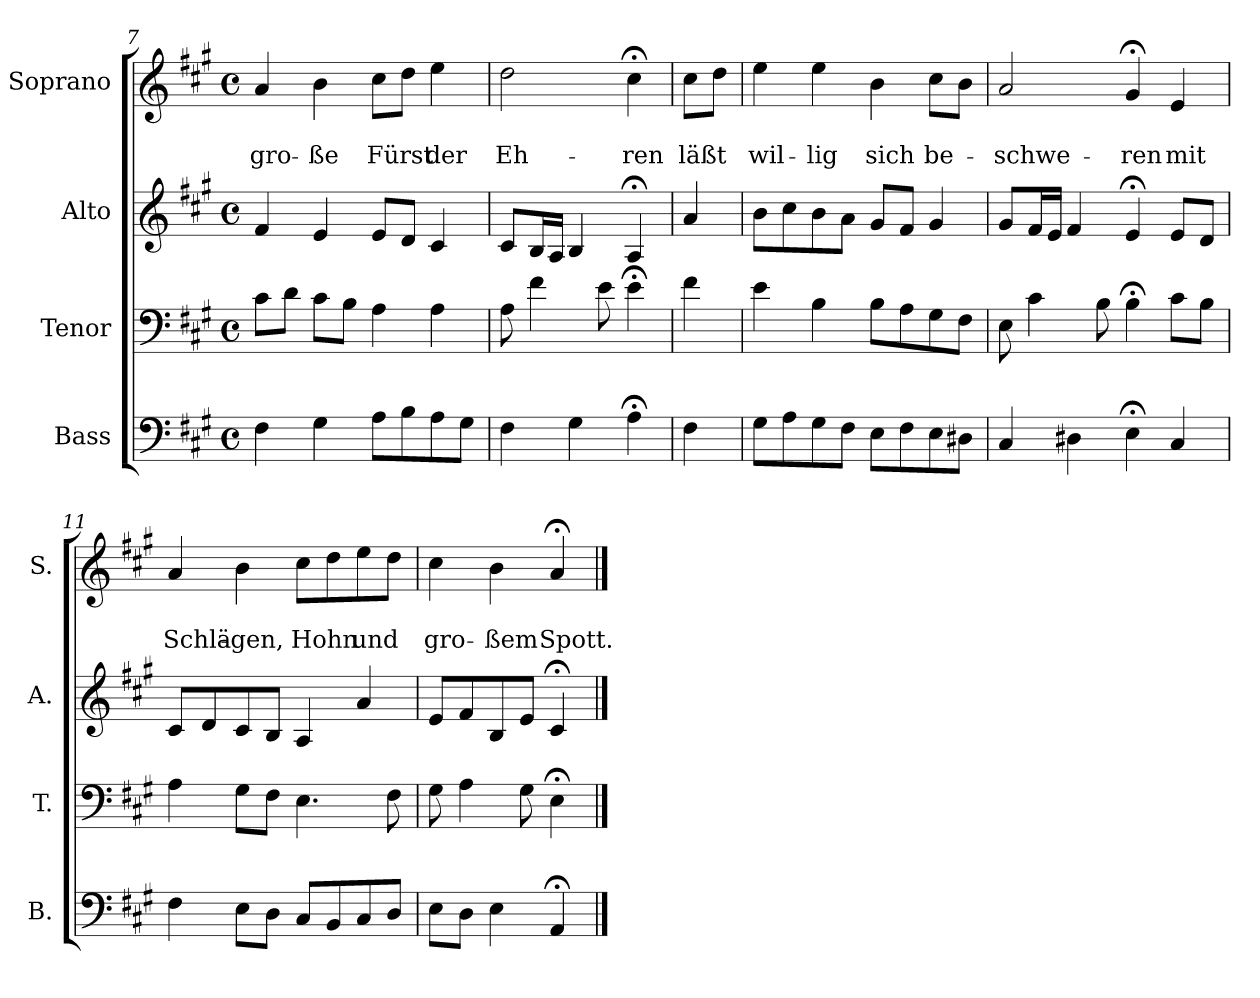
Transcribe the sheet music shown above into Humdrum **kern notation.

**kern	**kern	**kern	**kern	**text	**text
*part4	*part3	*part2	*part1	*part1	*part1
*staff4	*staff3	*staff2	*staff1	*staff1	*staff1
*I"Bass	*I"Tenor	*I"Alto	*I"Soprano	*	*
*I'B.	*I'T.	*I'A.	*I'S.	*	*
*clefF4	*clefF4	*clefG2	*clefG2	*	*
*k[f#c#g#]	*k[f#c#g#]	*k[f#c#g#]	*k[f#c#g#]	*	*
*A:	*A:	*A:	*A:	*	*
*M4/4	*M4/4	*M4/4	*M4/4	*	*
*met(c)	*met(c)	*met(c)	*met(c)	*	*
=7	=7	=7	=7	=7	=7
4F#\	8c#\L	4f#/	4a/	.	gro-
.	8d\J	.	.	.	.
4G#\	8c#\L	4e/	4b\	.	-ße
.	8B\J	.	.	.	.
8A\L	4A\	8e/L	8cc#\L	.	Fürst
8B\	.	8d/J	8dd\J	.	.
8A\	4A\	4c#/	4ee\	.	der
8G#\J	.	.	.	.	.
=8	=8	=8	=8	=8	=8
4F#\	8A\	8c#/L	2dd\	.	Eh-
.	4f#\	16B/L	.	.	.
.	.	16A/JJ	.	.	.
4G#\	.	4B/	.	.	.
.	8e\	.	.	.	.
4A;<\	4e;<\	4A;</	4cc#;<\	.	-ren
!!LO:PB:g=z
=8a	=8a	=8a	=8a	=8a	=8a
4F#\	4f#\	4a/	8cc#\L	.	läßt
.	.	.	8dd\J	.	.
=9	=9	=9	=9	=9	=9
8G#\L	4e\	8b\L	4ee\	.	wil-
8A\	.	8cc#\	.	.	.
8G#\	4B\	8b\	4ee\	.	-lig
8F#\J	.	8a\J	.	.	.
8E\L	8B\L	8g#/L	4b\	.	sich
8F#\	8A\	8f#/J	.	.	.
8E\	8G#\	4g#/	8cc#\L	.	be-
8D#X\J	8F#\J	.	8b\J	.	.
=10	=10	=10	=10	=10	=10
4C#/	8E\	8g#/L	2a/	.	-schwe-
.	4c#\	16f#/L	.	.	.
.	.	16e/JJ	.	.	.
4D#X\	.	4f#/	.	.	.
.	8B\	.	.	.	.
4E;<\	4B;<\	4e;</	4g#;</	.	-ren
4C#/	8c#\L	8e/L	4e/	.	mit
.	8B\J	8d/J	.	.	.
=11	=11	=11	=11	=11	=11
4F#\	4A\	8c#/L	4a/	.	Schlä-
.	.	8d/	.	.	.
8E\L	8G#\L	8c#/	4b\	.	-gen,
8D\J	8F#\J	8B/J	.	.	.
8C#/L	4.E\	4A/	8cc#\L	.	Hohn
8BB/	.	.	8dd\	.	.
8C#/	.	4a/	8ee\	.	und
8D/J	8F#\	.	8dd\J	.	.
=12	=12	=12	=12	=12	=12
8E\L	8G#\	8e/L	4cc#\	.	gro-
8D\J	4A\	8f#/	.	.	.
4E\	.	8B/	4b\	.	-ßem
.	8G#\	8e/J	.	.	.
4AA;</	4E;<\	4c#;</	4a;</	.	Spott.
==	==	==	==	==	==
*-	*-	*-	*-	*-	*-
